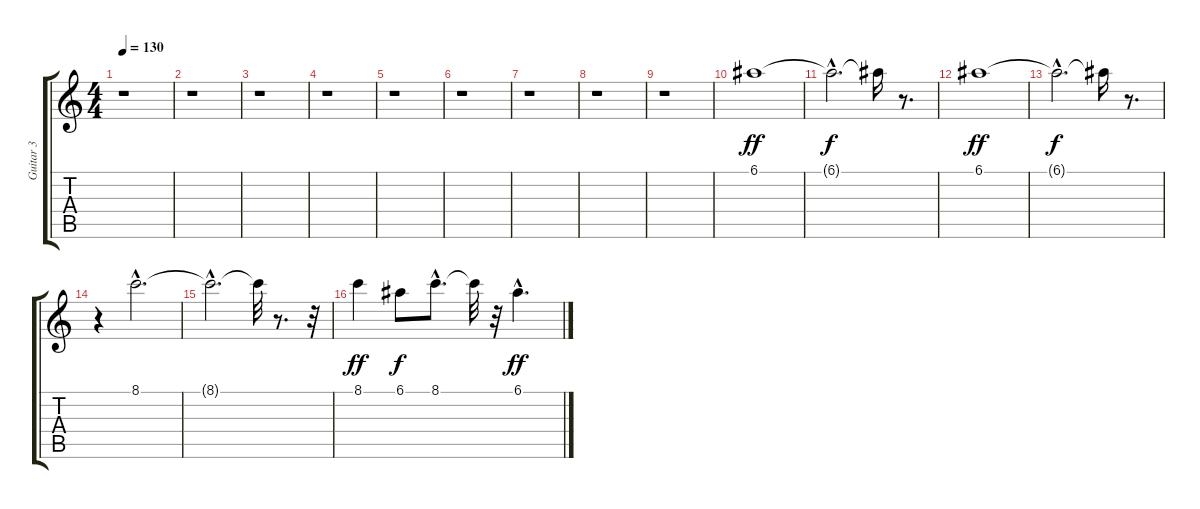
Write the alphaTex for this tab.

\track ("Guitar 3" "Guitar 3") {instrument overdrivenguitar}
\staff {score tabs}
\tuning (E4 B3 G3 D3 A2 E2) {hide}
\ts (4 4)
\tempo 130
\clef g2
\ks c
r.1{dy f} |
r.1 |
r.1 |
r.1 |
r.1 |
r.1 |
r.1 |
r.1 |
r.1 |
6.1.1{dy ff} |
6.1{hac t}.2{d dy f} 6.1{t}.16 r.8{d} |
6.1.1{dy ff} |
6.1{hac t}.2{d dy f} 6.1{t}.16 r.8{d} |
r.4 8.1{hac}.2{d} |
8.1{hac t}.2{d} 8.1{t}.32 r.8{d} r.32 |
8.1.4{dy ff} 6.1.8{dy f} 8.1{hac}.8{d} 8.1{t}.32 r.32 6.1{hac}.4{d dy ff}
